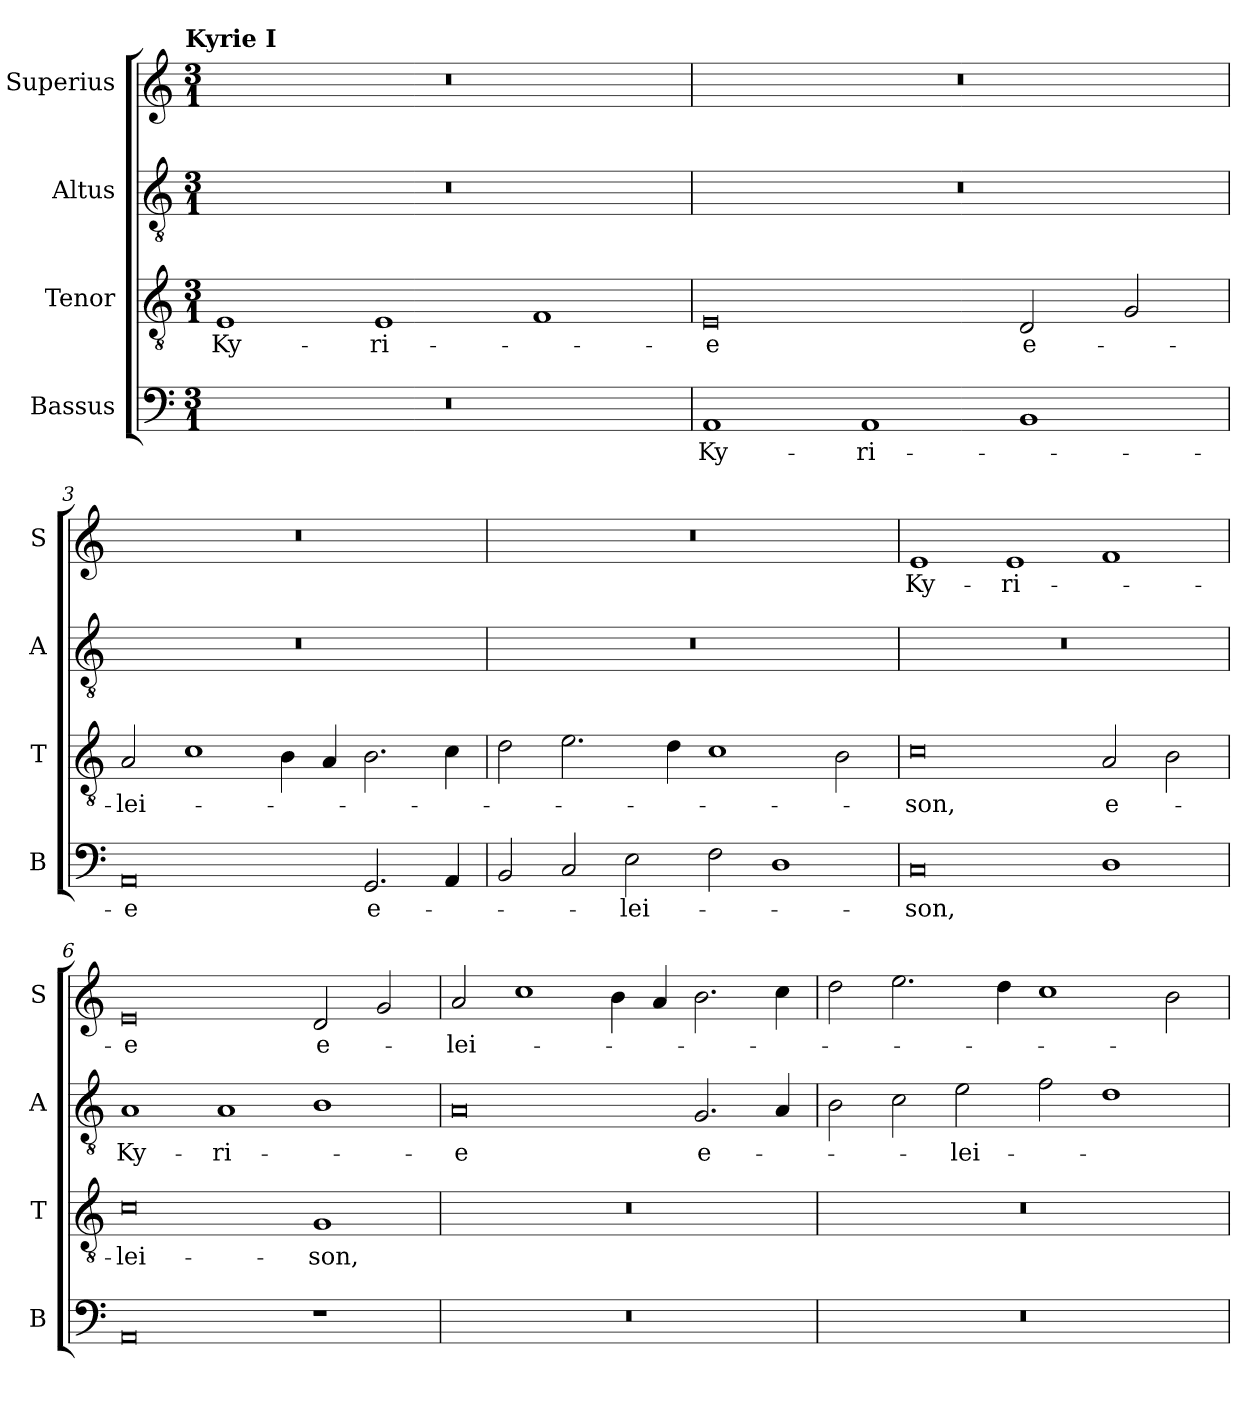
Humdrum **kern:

**kern	**text	**kern	**text	**kern	**text	**kern	**text
*part4	*part4	*part3	*part3	*part2	*part2	*part1	*part1
*staff4	*staff4	*staff3	*staff3	*staff2	*staff2	*staff1	*staff1
*I"Bassus	*	*I"Tenor	*	*I"Altus	*	*I"Superius	*
*I'B	*	*I'T	*	*I'A	*	*I'S	*
*clefF4	*	*clefGv2	*	*clefGv2	*	*clefG2	*
*k[]	*	*k[]	*	*k[]	*	*k[]	*
!!LO:TX:omd:t=Kyrie I
*M3/1	*	*M3/1	*	*M3/1	*	*M3/1	*
=1	=1	=1	=1	=1	=1	=1	=1
0.r	.	1E	Ky-	0.r	.	0.r	.
.	.	1E	-ri-	.	.	.	.
.	.	1F	.	.	.	.	.
=2	=2	=2	=2	=2	=2	=2	=2
1AA	Ky-	0E	e	0.r	.	0.r	.
1AA	-ri-	.	.	.	.	.	.
1BB	.	2D/	e-	.	.	.	.
.	.	2G/	.	.	.	.	.
=3	=3	=3	=3	=3	=3	=3	=3
0AA	-e	2A/	-lei-	0.r	.	0.r	.
.	.	1c	.	.	.	.	.
.	.	4B\	.	.	.	.	.
.	.	4A/	.	.	.	.	.
2.GG/	e-	2.B\	.	.	.	.	.
4AA/	.	4c\	.	.	.	.	.
=4	=4	=4	=4	=4	=4	=4	=4
2BB/	.	2d\	.	0.r	.	0.r	.
2C/	.	2.e\	.	.	.	.	.
2E\	-lei-	.	.	.	.	.	.
.	.	4d\	.	.	.	.	.
2F\	.	1c	.	.	.	.	.
1D	.	.	.	.	.	.	.
.	.	2B\	.	.	.	.	.
=5	=5	=5	=5	=5	=5	=5	=5
0C	-son,	0c	-son,	0.r	.	1e	Ky-
.	.	.	.	.	.	1e	-ri-
1D	.	2A/	e-	.	.	1f	.
.	.	2B\	.	.	.	.	.
=6	=6	=6	=6	=6	=6	=6	=6
0AA	.	0c	-lei-	1A	Ky-	0e	-e
.	.	.	.	1A	-ri-	.	.
1r	.	1G	-son,	1B	.	2d/	e-
.	.	.	.	.	.	2g/	.
=7	=7	=7	=7	=7	=7	=7	=7
0.r	.	0.r	.	0A	-e	2a/	-lei-
.	.	.	.	.	.	1cc	.
.	.	.	.	.	.	4b\	.
.	.	.	.	.	.	4a/	.
.	.	.	.	2.G/	e-	2.b\	.
.	.	.	.	4A/	.	4cc\	.
=8	=8	=8	=8	=8	=8	=8	=8
0.r	.	0.r	.	2B\	.	2dd\	.
.	.	.	.	2c\	.	2.ee\	.
.	.	.	.	2e\	-lei-	.	.
.	.	.	.	.	.	4dd\	.
.	.	.	.	2f\	.	1cc	.
.	.	.	.	1d	.	.	.
.	.	.	.	.	.	2b\	.
=	=	=	=	=	=	=	=
*-	*-	*-	*-	*-	*-	*-	*-
